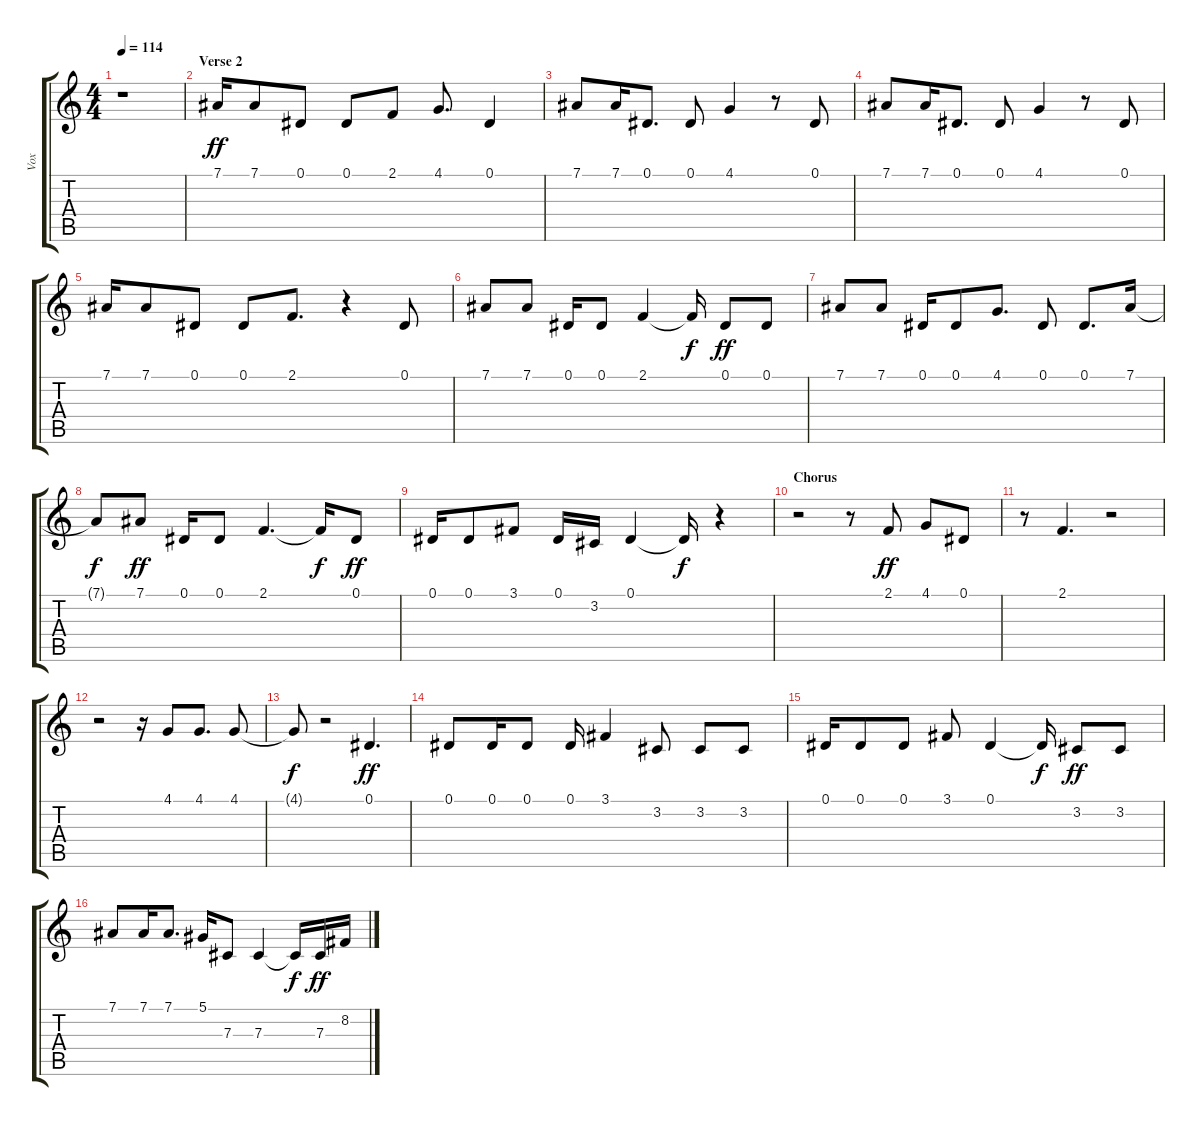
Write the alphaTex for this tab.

\track ("Vox" "Vox") {instrument viola}
\staff {score tabs}
\tuning (Eb4 Bb3 Gb3 Db3 Ab2 Eb2) {hide}
\ts (4 4)
\tempo 114
\clef g2
\ks c
r.1{dy ff} |
\section ("" "Verse 2")
7.1.16 7.1.8 0.1.8 0.1.8 2.1.8 4.1.8{d} 0.1.4 |
7.1.8 7.1.16 0.1.8{d} 0.1.8 4.1.4 r.8 0.1.8 |
7.1.8 7.1.16 0.1.8{d} 0.1.8 4.1.4 r.8 0.1.8 |
7.1.16 7.1.8 0.1.8 0.1.8 2.1.8{d} r.4 0.1.8 |
7.1.8 7.1.8 0.1.16 0.1.8 2.1.4 2.1{t}.16{dy f} 0.1.8{dy ff} 0.1.8 |
7.1.8 7.1.8 0.1.16 0.1.8 4.1.8{d} 0.1.8 0.1.8{d} 7.1.16 |
7.1{t}.8{dy f} 7.1.8{dy ff} 0.1.16 0.1.8 2.1.4{d} 2.1{t}.16{dy f} 0.1.8{dy ff} |
0.1.16 0.1.8 3.1.8 0.1.16 3.2.16 0.1.4 0.1{t}.16{dy f} r.4 |
\section ("" "Chorus")
r.2 r.8 2.1.8{dy ff} 4.1.8 0.1.8 |
r.8 2.1.4{d} r.2 |
r.2 r.16 4.1.8 4.1.8{d} 4.1.8 |
4.1{t}.8{dy f} r.2 0.1.4{d dy ff} |
0.1.8 0.1.16 0.1.8 0.1.16 3.1.4 3.2.8 3.2.8 3.2.8 |
0.1.16 0.1.8 0.1.8 3.1.8 0.1.4 0.1{t}.16{dy f} 3.2.8{dy ff} 3.2.8 |
7.1.8 7.1.16 7.1.8{d} 5.1.16 7.3.8 7.3.4 7.3{t}.16{dy f} 7.3.16{dy ff} 8.2.16
